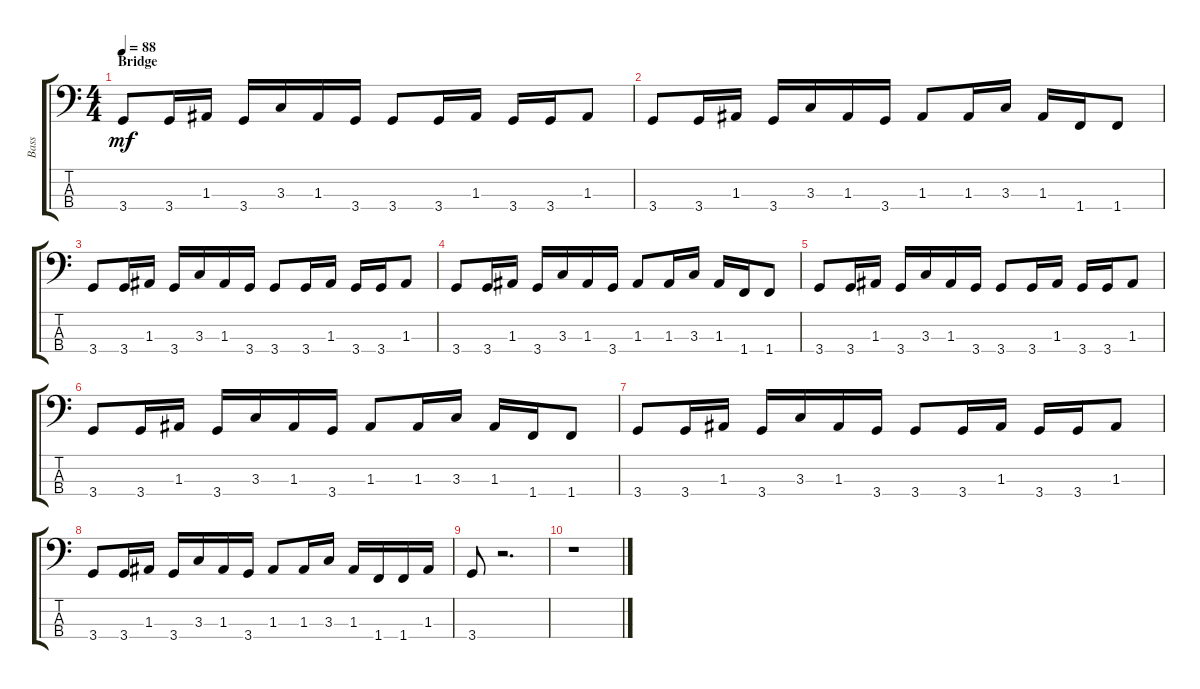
\track ("Bass" "Bass") {instrument electricbassfinger}
\staff {score tabs}
\tuning (G2 D2 A1 E1) {hide}
\ts (4 4)
\section ("" "Bridge")
\tempo 88
\clef f4
\ks c
3.4.8{dy mf} 3.4.16 1.3.16 3.4.16 3.3.16 1.3.16 3.4.16 3.4.8 3.4.16 1.3.16 3.4.16 3.4.16 1.3.8 |
3.4.8 3.4.16 1.3.16 3.4.16 3.3.16 1.3.16 3.4.16 1.3.8 1.3.16 3.3.16 1.3.16 1.4.16 1.4.8 |
3.4.8 3.4.16 1.3.16 3.4.16 3.3.16 1.3.16 3.4.16 3.4.8 3.4.16 1.3.16 3.4.16 3.4.16 1.3.8 |
3.4.8 3.4.16 1.3.16 3.4.16 3.3.16 1.3.16 3.4.16 1.3.8 1.3.16 3.3.16 1.3.16 1.4.16 1.4.8 |
3.4.8 3.4.16 1.3.16 3.4.16 3.3.16 1.3.16 3.4.16 3.4.8 3.4.16 1.3.16 3.4.16 3.4.16 1.3.8 |
3.4.8 3.4.16 1.3.16 3.4.16 3.3.16 1.3.16 3.4.16 1.3.8 1.3.16 3.3.16 1.3.16 1.4.16 1.4.8 |
3.4.8 3.4.16 1.3.16 3.4.16 3.3.16 1.3.16 3.4.16 3.4.8 3.4.16 1.3.16 3.4.16 3.4.16 1.3.8 |
3.4.8 3.4.16 1.3.16 3.4.16 3.3.16 1.3.16 3.4.16 1.3.8 1.3.16 3.3.16 1.3.16 1.4.16 1.4.16 1.3.16 |
3.4.8 r.2{d} |
r.1
